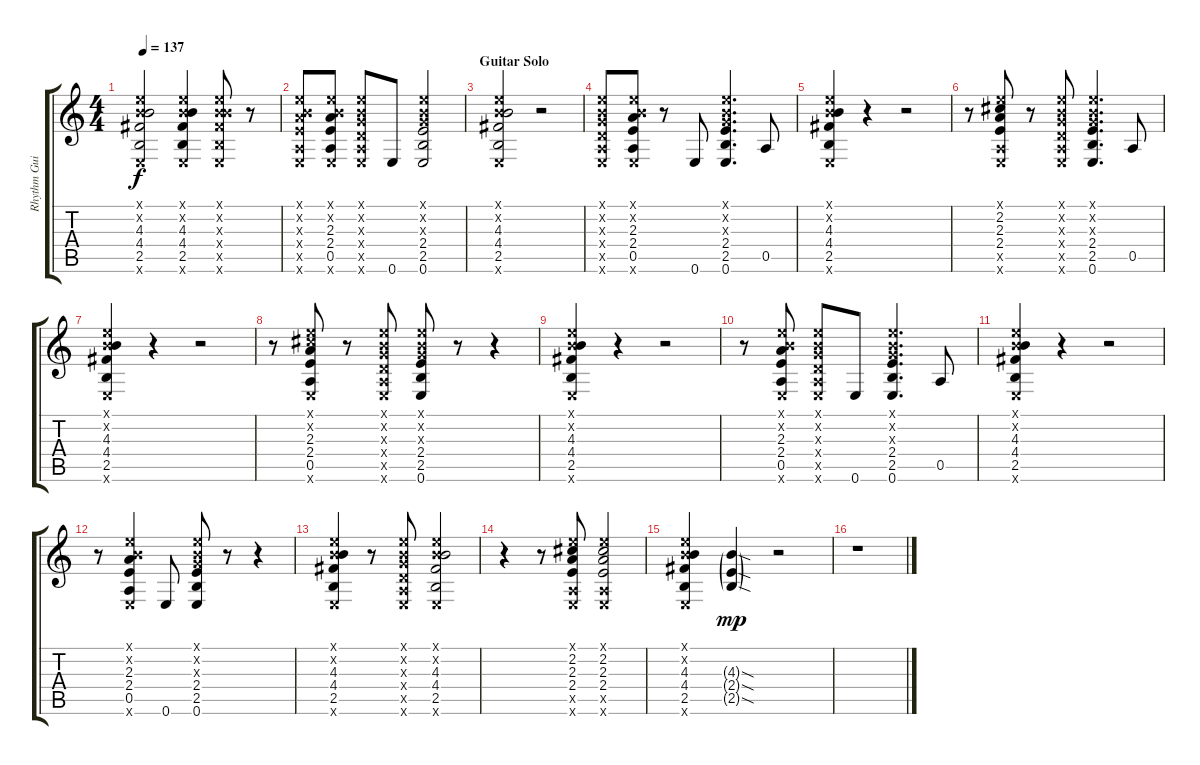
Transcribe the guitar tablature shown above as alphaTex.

\track ("Rhythm Guitar" "Rhythm Gui") {instrument acousticguitarsteel}
\staff {score tabs}
\tuning (E4 B3 G3 D3 A2 E2) {hide}
\ts (4 4)
\tempo 137
\clef g2
\ks c
(0.1{x} 0.2{x} 4.3 4.4 2.5 0.6{x}).2{dy f} (0.1{x} 0.2{x} 4.3 4.4 2.5 0.6{x}).4 (0.1{x} 0.2{x} 4.3{x} 4.4{x} 2.5{x} 0.6{x}).8 r.8 |
(0.1{x} 0.2{x} 2.3{x} 2.4{x} 0.5{x} 0.6{x}).8 (0.1{x} 0.2{x} 2.3 2.4 0.5 0.6{x}).8 (0.1{x} 0.2{x} 0.3{x} 0.4{x} 0.5{x} 0.6{x}).8 0.6.8 (0.1{x} 0.2{x} 0.3{x} 2.4 2.5 0.6).2 |
\section ("" "Guitar Solo")
(0.1{x} 0.2{x} 4.3 4.4 2.5 0.6{x}).2 r.2 |
(0.1{x} 0.2{x} 0.3{x} 0.4{x} 0.5{x} 0.6{x}).8 (0.1{x} 0.2{x} 2.3 2.4 0.5 0.6{x}).8 r.8 0.6.8 (0.1{x} 0.2{x} 0.3{x} 2.4 2.5 0.6).4{d} 0.5.8 |
(0.1{x} 0.2{x} 4.3 4.4 2.5 0.6{x}).4 r.4 r.2 |
r.8 (0.1{x} 2.2 2.3 2.4 0.5{x} 0.6{x}).8 r.8 (0.1{x} 0.2{x} 0.3{x} 0.4{x} 0.5{x} 0.6{x}).8 (0.1{x} 0.2{x} 0.3{x} 2.4 2.5 0.6).4{d} 0.5.8 |
(0.1{x} 0.2{x} 4.3 4.4 2.5 0.6{x}).4 r.4 r.2 |
r.8 (0.1{x} 2.2{x} 2.3 2.4 0.5 0.6{x}).8 r.8 (0.1{x} 0.2{x} 0.3{x} 0.4{x} 0.5{x} 0.6{x}).8 (0.1{x} 0.2{x} 0.3{x} 2.4 2.5 0.6).8 r.8 r.4 |
(0.1{x} 0.2{x} 4.3 4.4 2.5 0.6{x}).4 r.4 r.2 |
r.8 (0.1{x} 0.2{x} 2.3 2.4 0.5 0.6{x}).8 (0.1{x} 0.2{x} 0.3{x} 0.4{x} 0.5{x} 0.6{x}).8 0.6.8 (0.1{x} 0.2{x} 0.3{x} 2.4 2.5 0.6).4{d} 0.5.8 |
(0.1{x} 0.2{x} 4.3 4.4 2.5 0.6{x}).4 r.4 r.2 |
r.8 (0.1{x} 0.2{x} 2.3 2.4 0.5 0.6{x}).4 0.6.8 (0.1{x} 0.2{x} 0.3{x} 2.4 2.5 0.6).8 r.8 r.4 |
(0.1{x} 0.2{x} 4.3 4.4 2.5 0.6{x}).4 r.8 (0.1{x} 0.2{x} 0.3{x} 0.4{x} 0.5{x} 0.6{x}).8 (0.1{x} 0.2{x} 4.3 4.4 2.5 0.6{x}).2 |
r.4 r.8 (0.1{x} 2.2 2.3 2.4 0.5{x} 0.6{x}).8 (0.1{x} 2.2 2.3 2.4 0.5{x} 0.6{x}).2 |
(0.1{x} 0.2{x} 4.3 4.4 2.5 0.6{x}).4 (4.3{sod g} 2.4{sod g} 2.5{sod g}).4{dy mp} r.2 |
r.1
